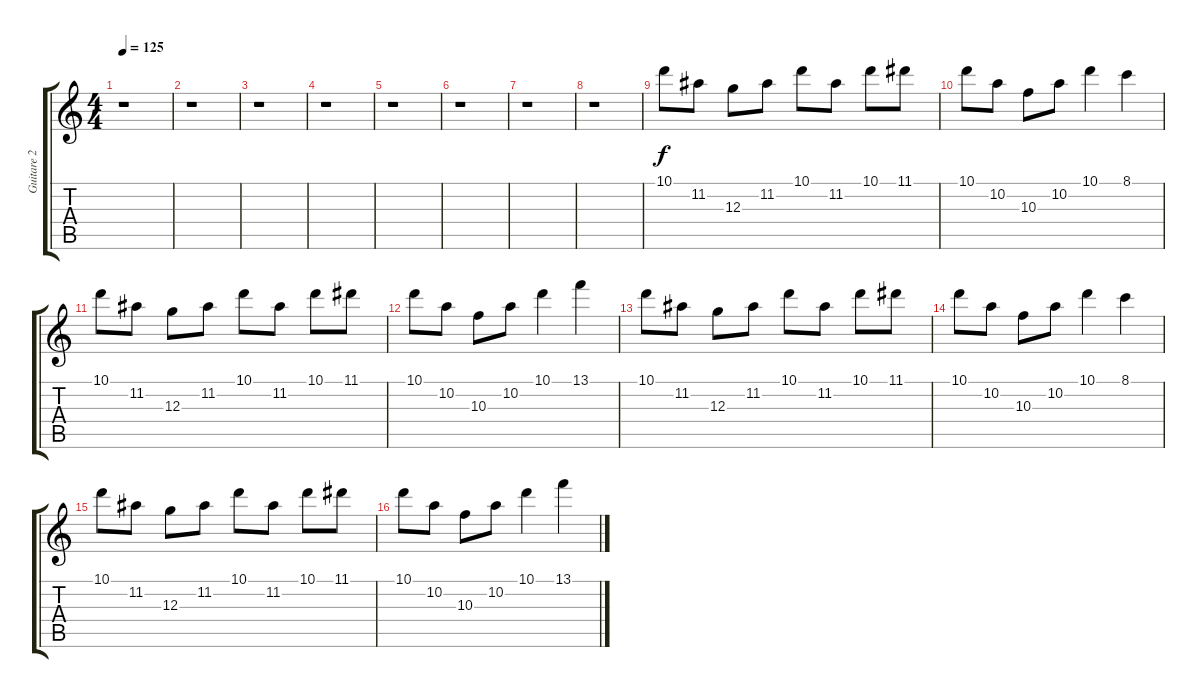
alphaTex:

\track ("Guitare 2" "Guitare 2") {instrument distortionguitar}
\staff {score tabs}
\tuning (E4 B3 G3 D3 A2 E2) {hide}
\ts (4 4)
\tempo 125
\clef g2
\ks c
r.1{dy f} |
r.1 |
r.1 |
r.1 |
r.1 |
r.1 |
r.1 |
r.1 |
10.1.8 11.2.8 12.3.8 11.2.8 10.1.8 11.2.8 10.1.8 11.1.8 |
10.1.8 10.2.8 10.3.8 10.2.8 10.1.4 8.1.4 |
10.1.8 11.2.8 12.3.8 11.2.8 10.1.8 11.2.8 10.1.8 11.1.8 |
10.1.8 10.2.8 10.3.8 10.2.8 10.1.4 13.1.4 |
10.1.8 11.2.8 12.3.8 11.2.8 10.1.8 11.2.8 10.1.8 11.1.8 |
10.1.8 10.2.8 10.3.8 10.2.8 10.1.4 8.1.4 |
10.1.8 11.2.8 12.3.8 11.2.8 10.1.8 11.2.8 10.1.8 11.1.8 |
10.1.8 10.2.8 10.3.8 10.2.8 10.1.4 13.1.4
